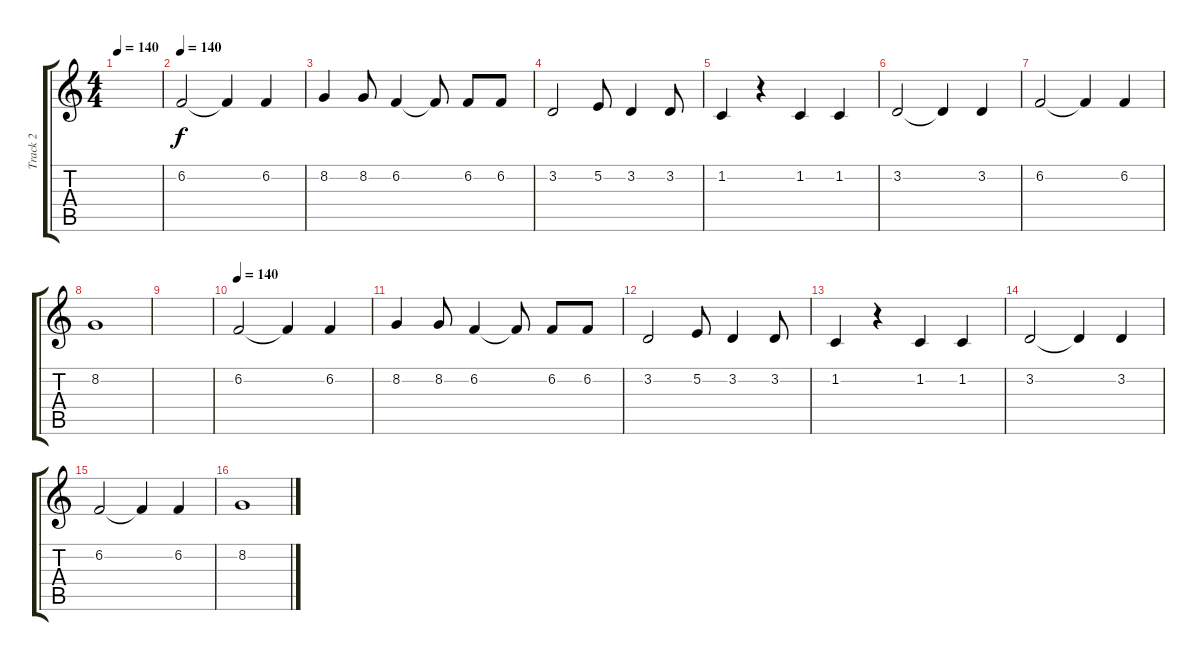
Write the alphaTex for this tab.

\track ("Track 2" "Track 2") {instrument bassoon}
\staff {score tabs}
\tuning (E4 B3 G3 D3 A2 E2) {hide}
\ts (4 4)
\tempo 140
\clef g2
\ks c
|
\tempo 140
6.2.2 6.2{t}.4 6.2.4 |
8.2.4 8.2.8 6.2.4 6.2{t}.8 6.2.8 6.2.8 |
3.2.2 5.2.8 3.2.4 3.2.8 |
1.2.4 r.4 1.2.4 1.2.4 |
3.2.2 3.2{t}.4 3.2.4 |
6.2.2 6.2{t}.4 6.2.4 |
8.2.1 |
|
\tempo 140
6.2.2 6.2{t}.4 6.2.4 |
8.2.4 8.2.8 6.2.4 6.2{t}.8 6.2.8 6.2.8 |
3.2.2 5.2.8 3.2.4 3.2.8 |
1.2.4 r.4 1.2.4 1.2.4 |
3.2.2 3.2{t}.4 3.2.4 |
6.2.2 6.2{t}.4 6.2.4 |
8.2.1
